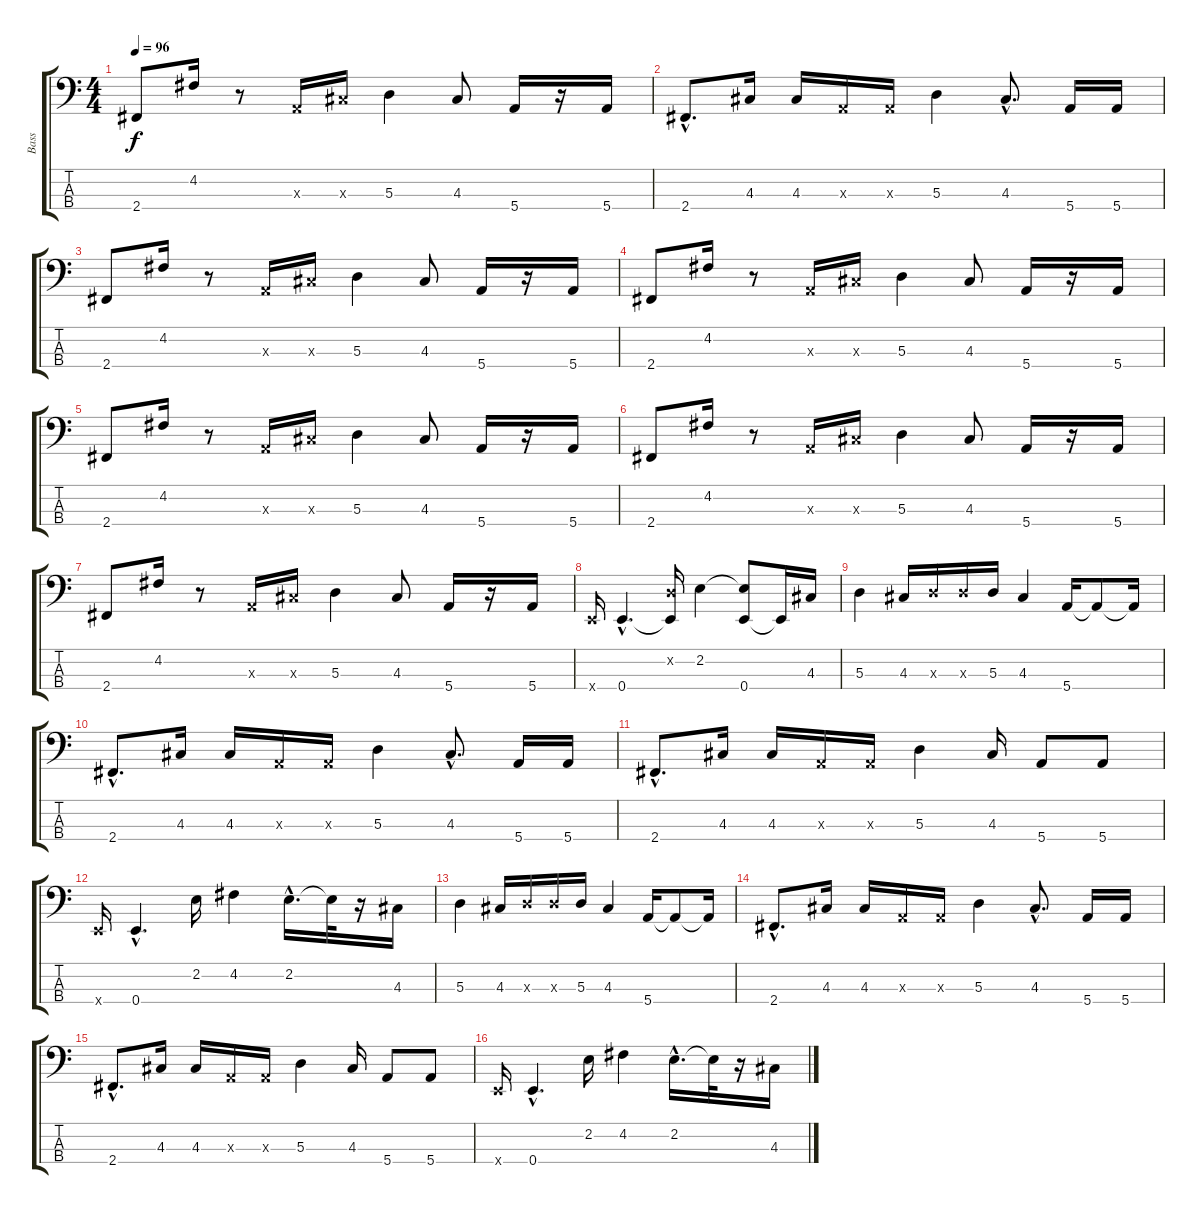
\track ("Bass" "Bass") {instrument acousticbass}
\staff {score tabs}
\tuning (G2 D2 A1 E1) {hide}
\ts (4 4)
\tempo 96
\clef f4
\ks c
2.4.8{dy f} 4.2.16 r.8 0.3{x}.16 4.3{x}.16 5.3.4 4.3.8 5.4.16 r.16 5.4.16 |
2.4{hac}.8{d} 4.3.16 4.3.16 0.3{x}.16 0.3{x}.16 5.3.4 4.3{hac}.8{d} 5.4.16 5.4.16 |
2.4.8 4.2.16 r.8 0.3{x}.16 4.3{x}.16 5.3.4 4.3.8 5.4.16 r.16 5.4.16 |
2.4.8 4.2.16 r.8 0.3{x}.16 4.3{x}.16 5.3.4 4.3.8 5.4.16 r.16 5.4.16 |
2.4.8 4.2.16 r.8 0.3{x}.16 4.3{x}.16 5.3.4 4.3.8 5.4.16 r.16 5.4.16 |
2.4.8 4.2.16 r.8 0.3{x}.16 4.3{x}.16 5.3.4 4.3.8 5.4.16 r.16 5.4.16 |
2.4.8 4.2.16 r.8 0.3{x}.16 4.3{x}.16 5.3.4 4.3.8 5.4.16 r.16 5.4.16 |
0.4{x}.16 0.4{hac}.4{d} (0.2{x} 0.4{t}).16 2.2.4 (2.2{t} 0.4).8 0.4{t}.16 4.3.16 |
5.3.4 4.3.16 5.3{x}.16 5.3{x}.16 5.3.16 4.3.4 5.4.16 5.4{t}.8 5.4{t}.16 |
2.4{hac}.8{d} 4.3.16 4.3.16 0.3{x}.16 0.3{x}.16 5.3.4 4.3{hac}.8{d} 5.4.16 5.4.16 |
2.4{hac}.8{d} 4.3.16 4.3.16 0.3{x}.16 0.3{x}.16 5.3.4 4.3.16 5.4.8 5.4.8 |
0.4{x}.16 0.4{hac}.4{d} 2.2.16 4.2.4 2.2{hac}.16{d} 2.2{t}.32 r.16 4.3.16 |
5.3.4 4.3.16 5.3{x}.16 5.3{x}.16 5.3.16 4.3.4 5.4.16 5.4{t}.8 5.4{t}.16 |
2.4{hac}.8{d} 4.3.16 4.3.16 0.3{x}.16 0.3{x}.16 5.3.4 4.3{hac}.8{d} 5.4.16 5.4.16 |
2.4{hac}.8{d} 4.3.16 4.3.16 0.3{x}.16 0.3{x}.16 5.3.4 4.3.16 5.4.8 5.4.8 |
0.4{x}.16 0.4{hac}.4{d} 2.2.16 4.2.4 2.2{hac}.16{d} 2.2{t}.32 r.16 4.3.16
